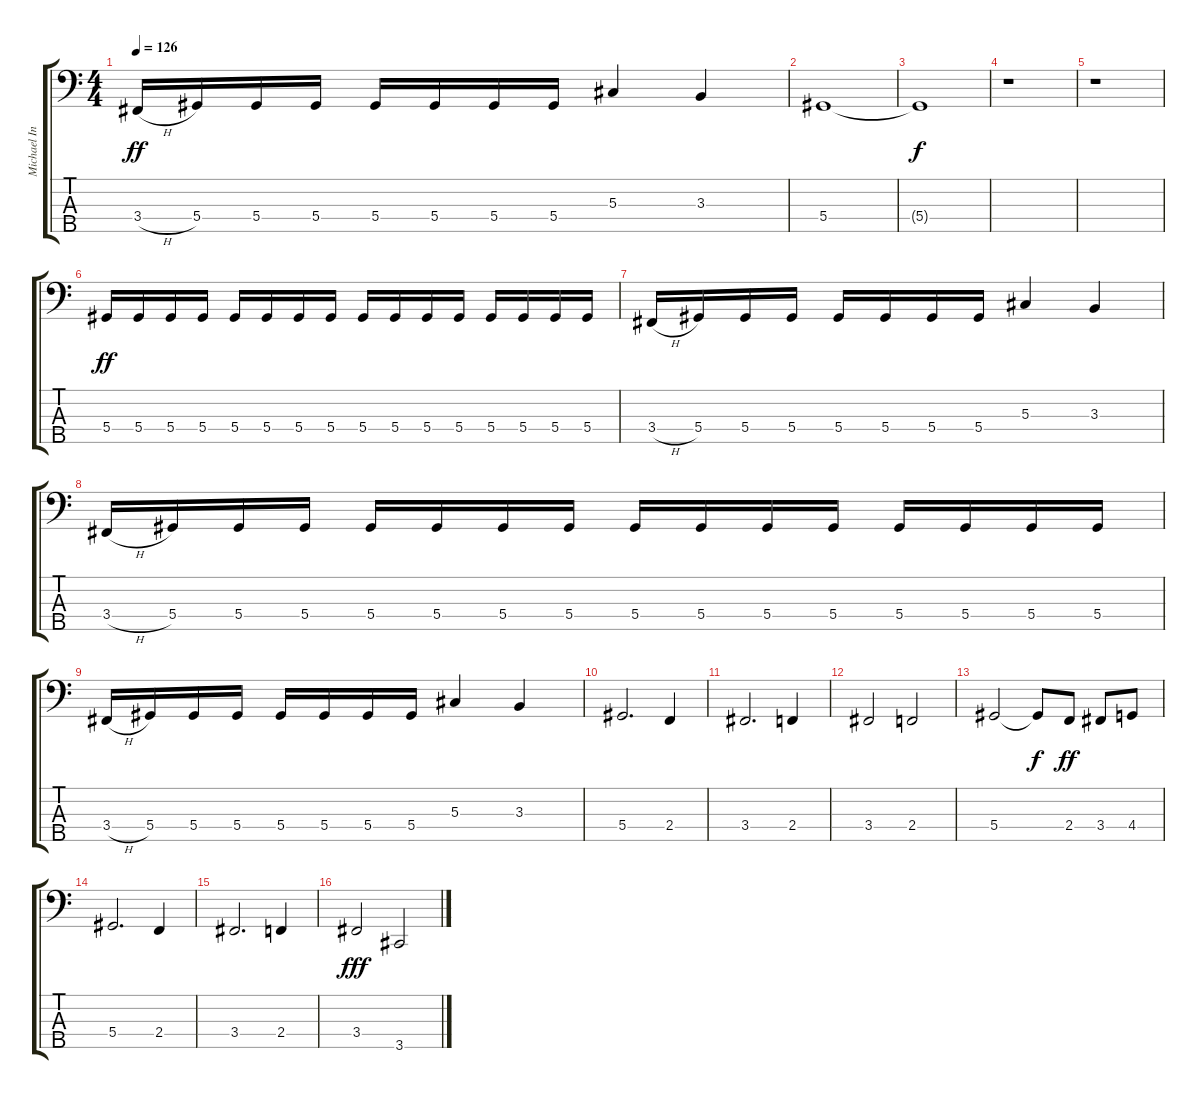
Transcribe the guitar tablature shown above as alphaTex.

\track ("Michael Inez" "Michael In") {instrument electricbassfinger}
\staff {score tabs}
\tuning (Gb2 Db2 Ab1 Eb1 Bb0) {hide}
\ts (4 4)
\tempo 126
\clef f4
\ks c
3.4{h}.16{dy ff} 5.4.16 5.4.16 5.4.16 5.4.16 5.4.16 5.4.16 5.4.16 5.3.4 3.3.4 |
5.4.1 |
5.4{t}.1{dy f} |
r.1 |
r.1 |
5.4.16{dy ff} 5.4.16 5.4.16 5.4.16 5.4.16 5.4.16 5.4.16 5.4.16 5.4.16 5.4.16 5.4.16 5.4.16 5.4.16 5.4.16 5.4.16 5.4.16 |
3.4{h}.16 5.4.16 5.4.16 5.4.16 5.4.16 5.4.16 5.4.16 5.4.16 5.3.4 3.3.4 |
3.4{h}.16 5.4.16 5.4.16 5.4.16 5.4.16 5.4.16 5.4.16 5.4.16 5.4.16 5.4.16 5.4.16 5.4.16 5.4.16 5.4.16 5.4.16 5.4.16 |
3.4{h}.16 5.4.16 5.4.16 5.4.16 5.4.16 5.4.16 5.4.16 5.4.16 5.3.4 3.3.4 |
5.4.2{d} 2.4.4 |
3.4.2{d} 2.4.4 |
3.4.2 2.4.2 |
5.4.2 5.4{t}.8{dy f} 2.4.8{dy ff} 3.4.8 4.4.8 |
5.4.2{d} 2.4.4 |
3.4.2{d} 2.4.4 |
3.4.2{dy fff} 3.5.2
